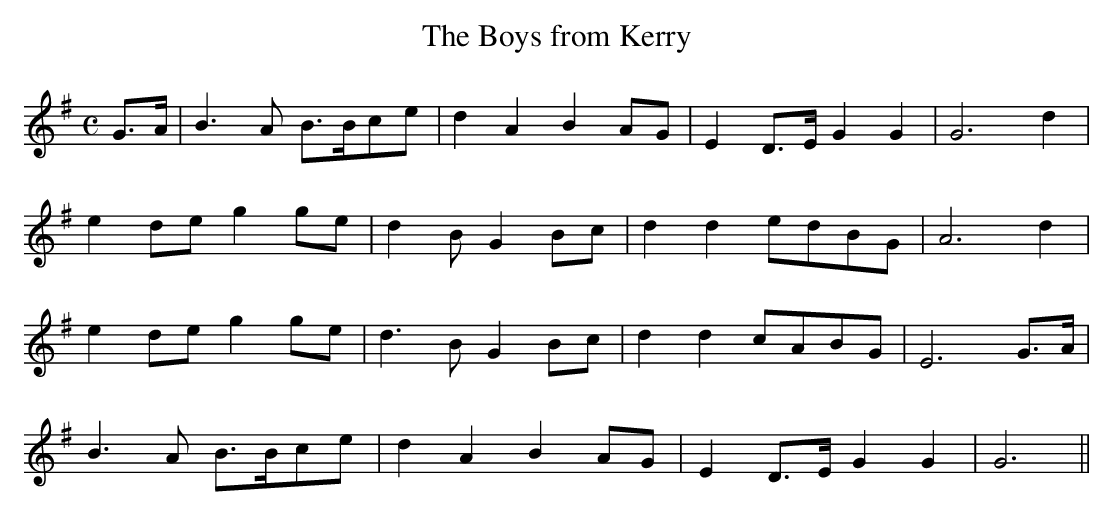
X:1
T: The Boys from Kerry
M: C
L: 1/8
K: G
G>A | B3 A B>Bce | d2 A2 B2 AG | E2 D>E G2 G2 | G6 d2 |
e2 de g2 ge | d2 B G2 Bc | d2 d2 edBG | A6 d2 |
e2 de g2 ge | d3 B G2 Bc | d2 d2 cABG | E6 G>A |
B3 A B>Bce | d2 A2 B2 AG | E2 D>E G2 G2 | G6 ||
